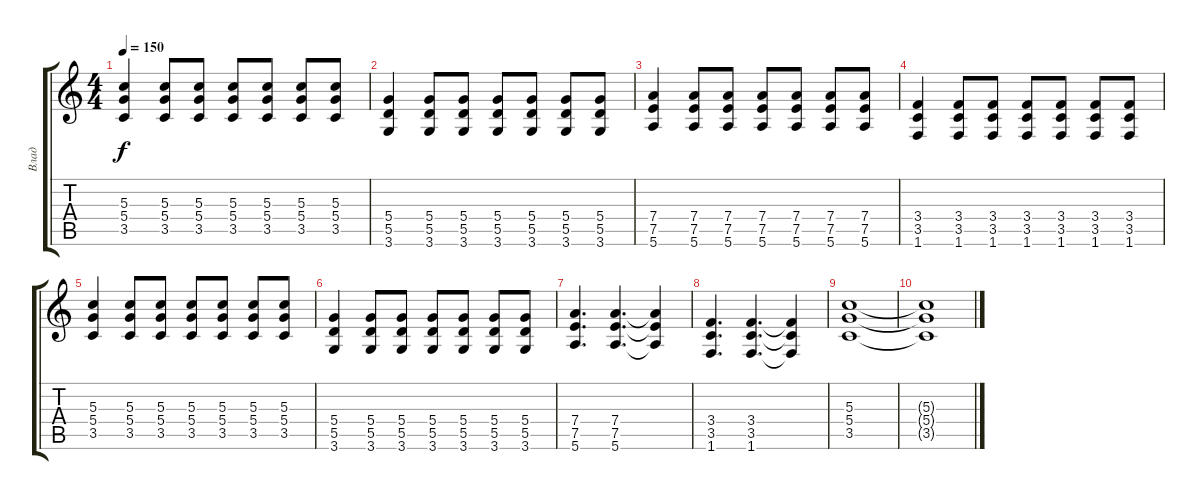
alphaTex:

\track ("Влад" "Влад") {instrument overdrivenguitar}
\staff {score tabs}
\tuning (E4 B3 G3 D3 A2 E2) {hide}
\ts (4 4)
\tempo 150
\clef g2
\ks c
(5.3 5.4 3.5).4{dy f} (5.3 5.4 3.5).8 (5.3 5.4 3.5).8 (5.3 5.4 3.5).8 (5.3 5.4 3.5).8 (5.3 5.4 3.5).8 (5.3 5.4 3.5).8 |
(5.4 5.5 3.6).4 (5.4 5.5 3.6).8 (5.4 5.5 3.6).8 (5.4 5.5 3.6).8 (5.4 5.5 3.6).8 (5.4 5.5 3.6).8 (5.4 5.5 3.6).8 |
(7.4 7.5 5.6).4 (7.4 7.5 5.6).8 (7.4 7.5 5.6).8 (7.4 7.5 5.6).8 (7.4 7.5 5.6).8 (7.4 7.5 5.6).8 (7.4 7.5 5.6).8 |
(3.4 3.5 1.6).4 (3.4 3.5 1.6).8 (3.4 3.5 1.6).8 (3.4 3.5 1.6).8 (3.4 3.5 1.6).8 (3.4 3.5 1.6).8 (3.4 3.5 1.6).8 |
(5.3 5.4 3.5).4 (5.3 5.4 3.5).8 (5.3 5.4 3.5).8 (5.3 5.4 3.5).8 (5.3 5.4 3.5).8 (5.3 5.4 3.5).8 (5.3 5.4 3.5).8 |
(5.4 5.5 3.6).4 (5.4 5.5 3.6).8 (5.4 5.5 3.6).8 (5.4 5.5 3.6).8 (5.4 5.5 3.6).8 (5.4 5.5 3.6).8 (5.4 5.5 3.6).8 |
(7.4 7.5 5.6).4{d} (7.4 7.5 5.6).4{d} (7.4{t} 7.5{t} 5.6{t}).4 |
(3.4 3.5 1.6).4{d} (3.4 3.5 1.6).4{d} (3.4{t} 3.5{t} 1.6{t}).4 |
(5.3 5.4 3.5).1 |
(5.3{t} 5.4{t} 3.5{t}).1
